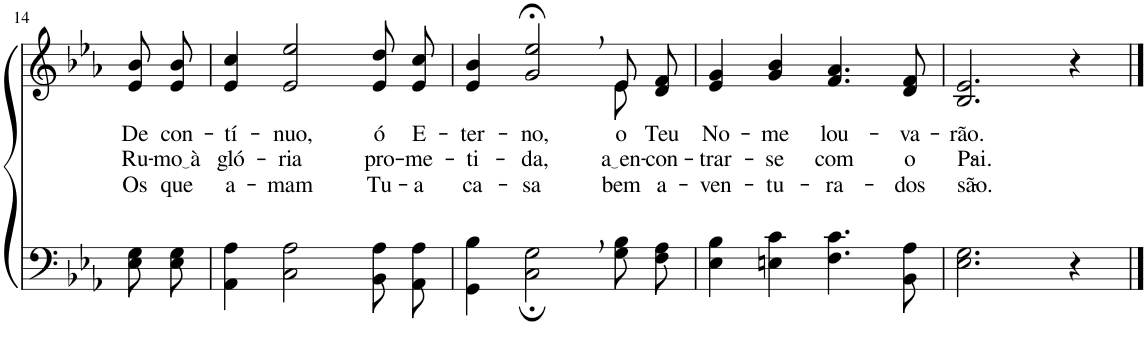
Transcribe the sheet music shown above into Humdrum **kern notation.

**kern	**kern	**text	**text	**text
*part2	*part1	*part1	*part1	*part1
*staff2	*staff1	*staff1	*staff1	*staff1
*I"Parte III e IV	*I"Parte I e II	*	*	*
!!LO:PB:g=z
*clefF4	*clefG2	*	*	*
*k[b-e-a-]	*k[b-e-a-]	*	*	*
*M4/4	*M4/4	*	*	*
=14	=14	=14	=14	=14
!	!	!LO:LY:b	!LO:LY:b	!LO:LY:b
8E-\ 8G\L	8e-/ 8b-/L	De	Ru-	Os
!	!	!LO:LY:b	!LO:LY:b	!LO:LY:b
8E-\ 8G\J	8e-/ 8b-/J	con-	mo à	que
=15	=15	=15	=15	=15
!	!	!LO:LY:b	!LO:LY:b	!LO:LY:b
4AA-\ 4A-\	4e-/ 4cc/	-tí-	gló-	a-
!	!	!LO:LY:b	!LO:LY:b	!LO:LY:b
2C\ 2A-\	2e-/ 2ee-/	-nuo,	-ria	-mam
!	!	!LO:LY:b	!LO:LY:b	!LO:LY:b
8BB-\ 8A-\L	8e-/ 8dd/L	ó	pro-	Tu-
!	!	!LO:LY:b	!LO:LY:b	!LO:LY:b
8AA-\ 8A-\J	8e-/ 8cc/J	E-	-me-	-a
=16	=16	=16	=16	=16
!	!	!LO:LY:b	!LO:LY:b	!LO:LY:b
*	*^	*	*	*
4GG\ 4B-\	4e-/ 4b-/	2.ryy	-ter-	-ti-	ca-
!	!	!	!LO:LY:b	!LO:LY:b	!LO:LY:b
2C\;, 2G\;,	2g/;<, 2ee-/;<,	.	-no,	-da,	-sa
!	!	!	!	!LO:LY:b	!
!	!	!	!LO:LY:b	!	!LO:LY:b
8G\ 8B-\L	8e-/L	8e-\	o	.	bem-
!	!	!	!LO:LY:b	!LO:LY:b	!LO:LY:b
8F\ 8A-\J	8d/ 8f/J	8ryy	Teu	-con-	-a-
=17	=17	=17	=17	=17	=17
!	!	!	!LO:LY:b	!LO:LY:b	!LO:LY:b
*	*v	*v	*	*	*
4E-\ 4B-\	4e-/ 4g/	No-	-trar-	-ven-
!	!	!LO:LY:b	!LO:LY:b	!LO:LY:b
4En\ 4c\	4g/ 4b-/	-me	-se	-tu-
!	!	!LO:LY:b	!LO:LY:b	!LO:LY:b
4.F\ 4.c\	4.f/ 4.a-/	lou-	com	-ra-
!	!	!LO:LY:b	!LO:LY:b	!LO:LY:b
8BB-\ 8A-\	8d/ 8f/	-va-	o	-dos
=18	=18	=18	=18	=18
!	!	!LO:LY:b	!LO:LY:b	!LO:LY:b
2.E-\ 2.G\	2.B-/ 2.e-/	-rão.	Pai.-	são.-
4r	4r	.	.	.
==	==	==	==	==
*-	*-	*-	*-	*-
